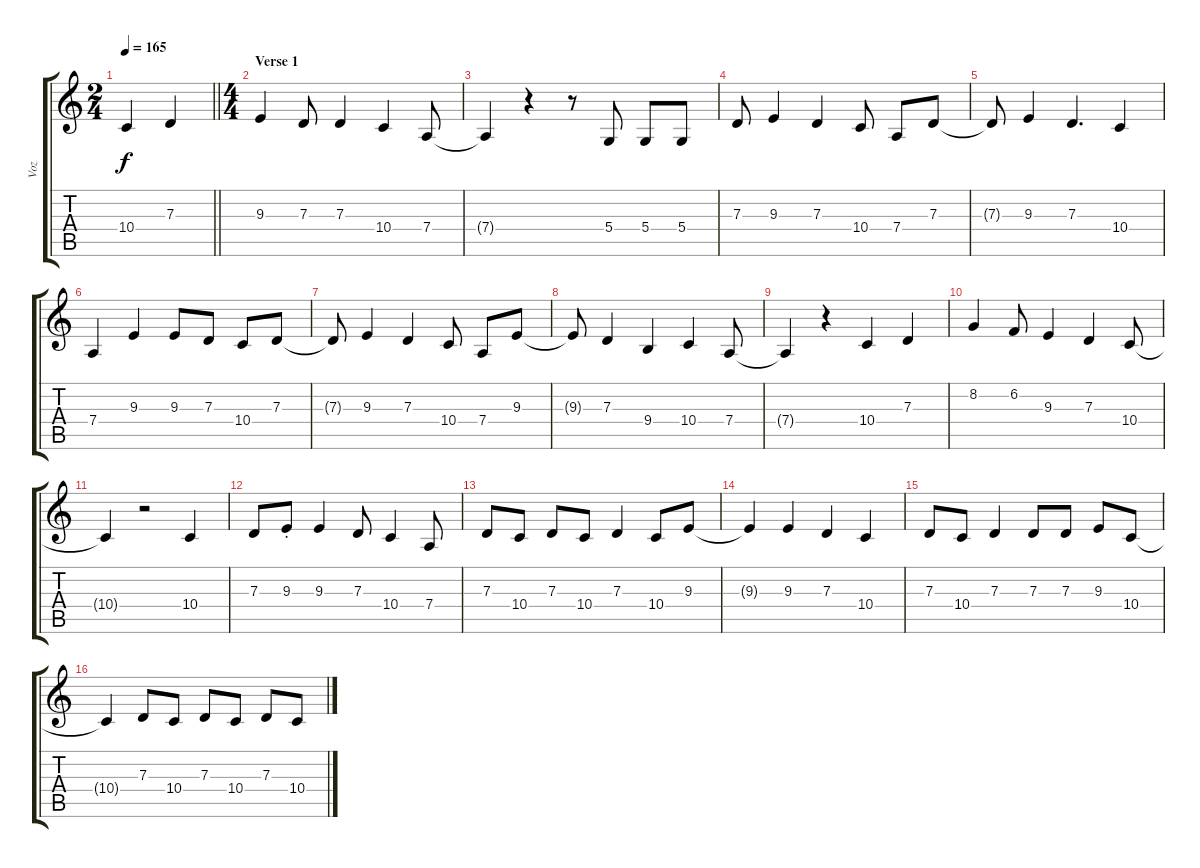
\track ("Voz" "Voz") {mute instrument clarinet}
\staff {score tabs}
\tuning (E4 B3 G3 D3 A2 E2) {hide}
\ts (2 4)
\tempo 165
\clef g2
\barLineRight lightlight
\ks c
10.4.4{dy f instrument clarinet} 7.3.4 |
\ts (4 4)
\section ("" "Verse 1")
9.3.4 7.3.8 7.3.4 10.4.4 7.4.8 |
7.4{t}.4 r.4 r.8 5.4.8 5.4.8 5.4.8 |
7.3.8 9.3.4 7.3.4 10.4.8 7.4.8 7.3.8 |
7.3{t}.8 9.3.4 7.3.4{d} 10.4.4 |
7.4.4 9.3.4 9.3.8 7.3.8 10.4.8 7.3.8 |
7.3{t}.8 9.3.4 7.3.4 10.4.8 7.4.8 9.3.8 |
9.3{t}.8 7.3.4 9.4.4 10.4.4 7.4.8 |
7.4{t}.4 r.4 10.4.4 7.3.4 |
8.2.4 6.2.8 9.3.4 7.3.4 10.4.8 |
10.4{t}.4 r.2 10.4.4 |
7.3.8 9.3{st}.8 9.3.4 7.3.8 10.4.4 7.4.8 |
7.3.8 10.4.8 7.3.8 10.4.8 7.3.4 10.4.8 9.3.8 |
9.3{t}.4 9.3.4 7.3.4 10.4.4 |
7.3.8 10.4.8 7.3.4 7.3.8 7.3.8 9.3.8 10.4.8 |
10.4{t}.4 7.3.8 10.4.8 7.3.8 10.4.8 7.3.8 10.4.8
